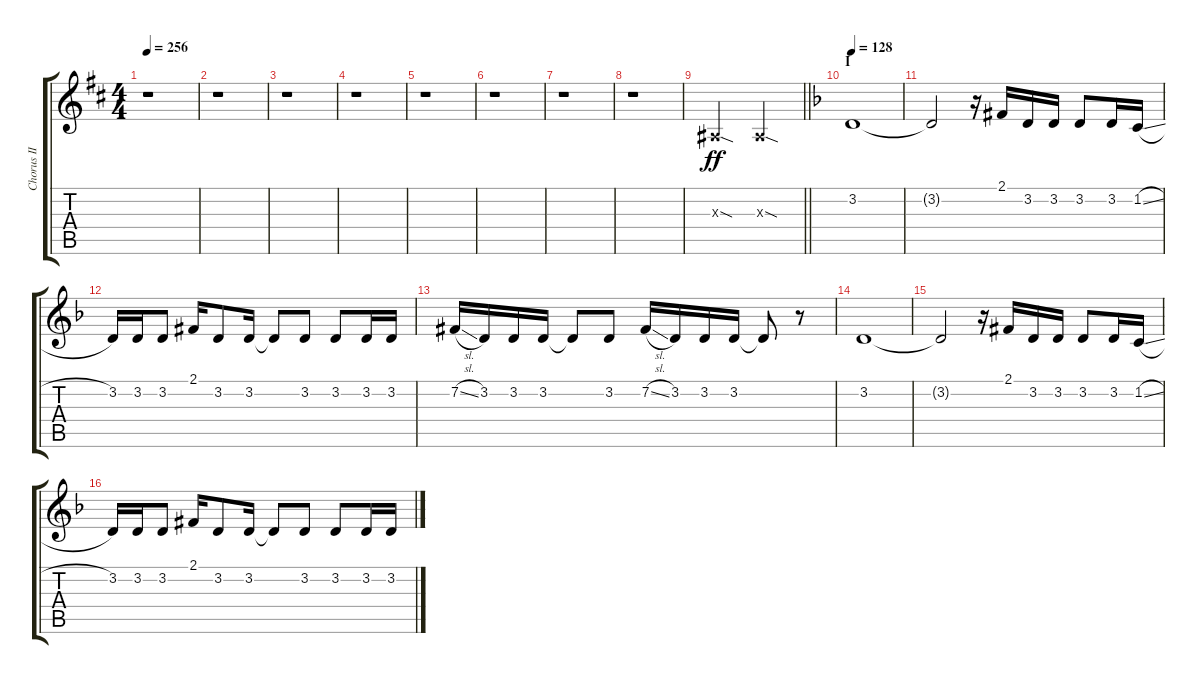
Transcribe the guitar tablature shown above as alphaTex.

\track ("Chorus II" "Chorus II") {instrument voiceoohs}
\staff {score tabs}
\tuning (E4 B3 G3 D3 A2 E2) {hide}
\ts (4 4)
\tempo 256
\clef g2
\ks d
r.1{dy ff} |
r.1 |
r.1 |
r.1 |
r.1 |
r.1 |
r.1 |
r.1 |
\barLineRight lightlight
3.3{sod x}.2 3.3{sod x}.2 |
\section ("" "I")
\tempo 128
\ks f
3.2.1 |
3.2{t}.2 r.16 2.1{acc #}.16 3.2.16 3.2.16 3.2.8 3.2.16 1.2{sl}.16 |
3.2.16 3.2.16 3.2.8 2.1{acc #}.16 3.2.8 3.2.16 3.2{t}.8 3.2.8 3.2.8 3.2.16 3.2.16 |
7.2{sl acc #}.16 3.2.16 3.2.16 3.2.16 3.2{t}.8 3.2.8 7.2{sl acc #}.16 3.2.16 3.2.16 3.2.16 3.2{t}.8 r.8 |
3.2.1 |
3.2{t}.2 r.16 2.1{acc #}.16 3.2.16 3.2.16 3.2.8 3.2.16 1.2{sl}.16 |
3.2.16 3.2.16 3.2.8 2.1{acc #}.16 3.2.8 3.2.16 3.2{t}.8 3.2.8 3.2.8 3.2.16 3.2.16
